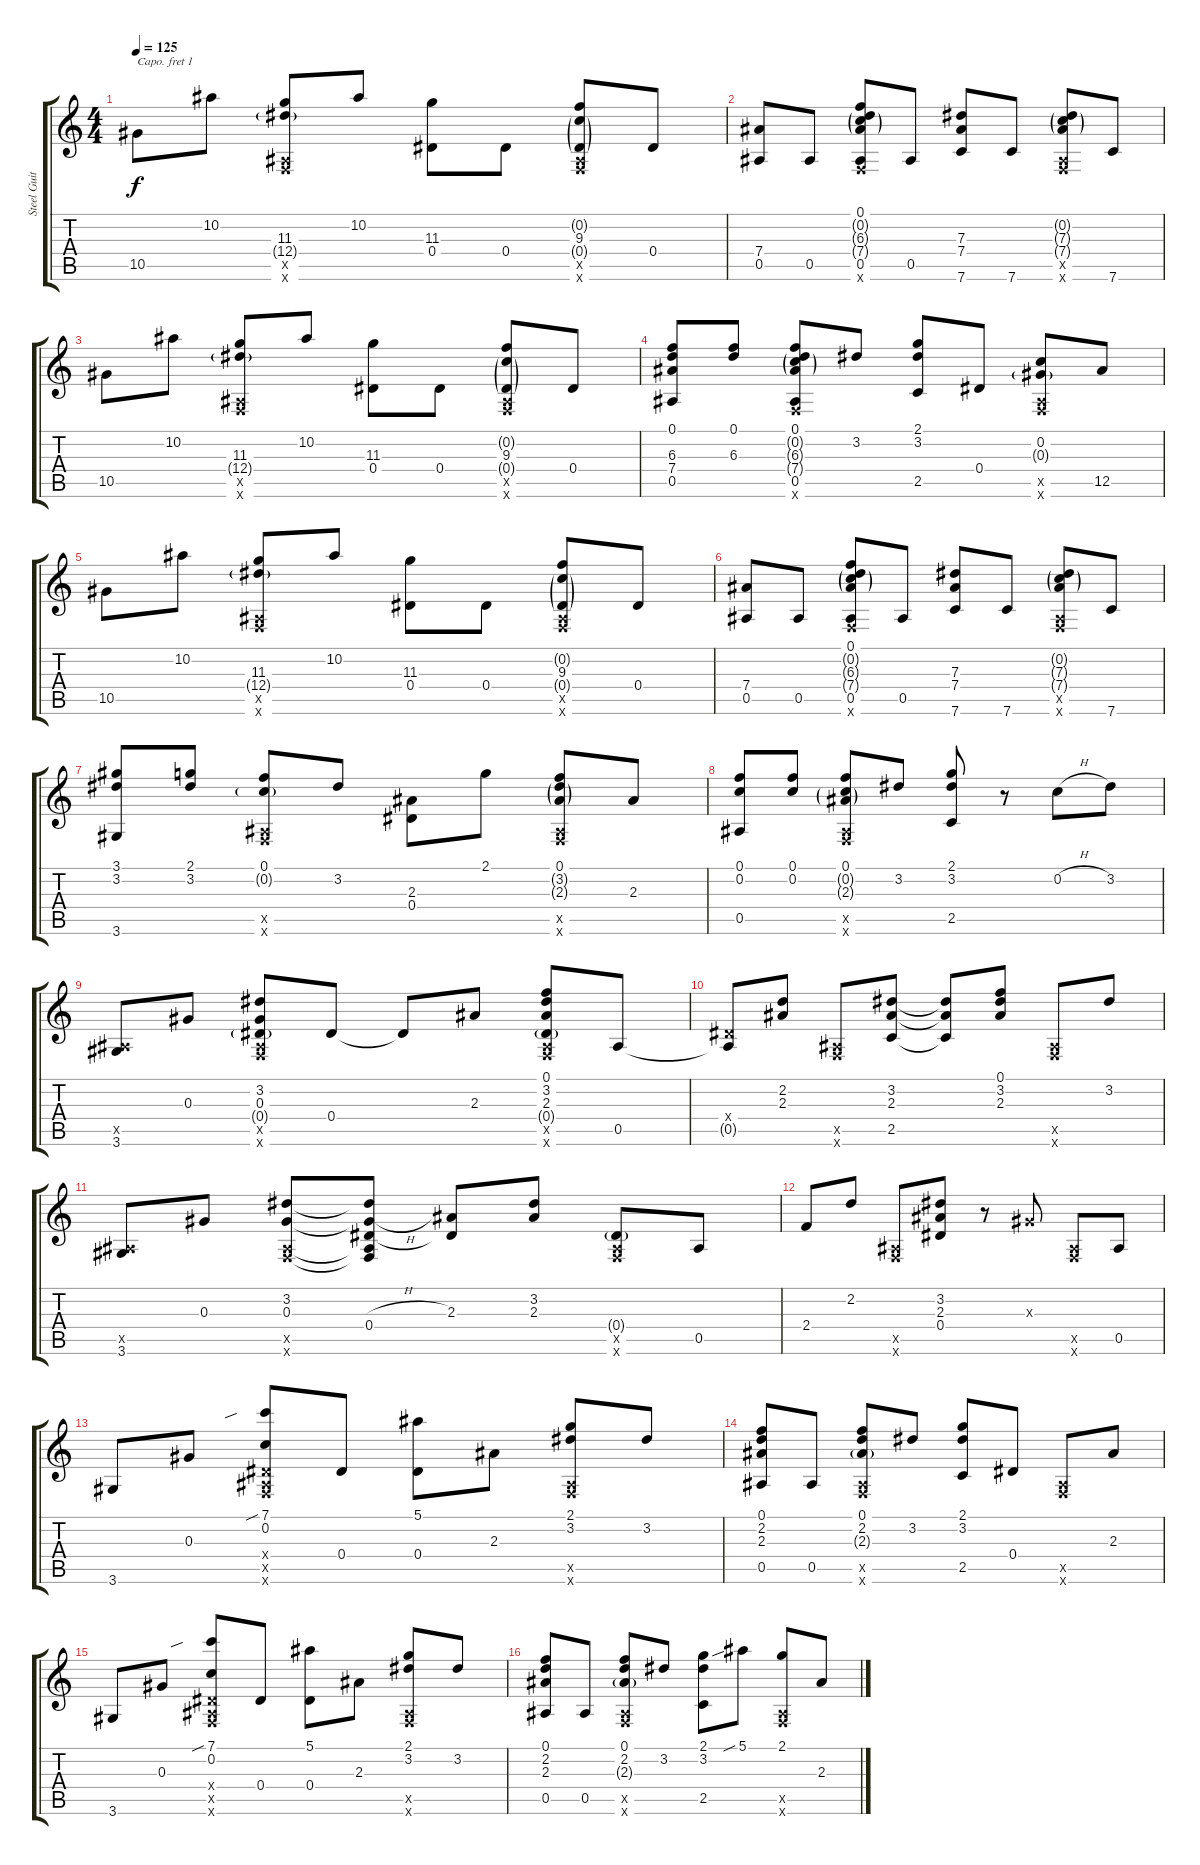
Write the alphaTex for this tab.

\track ("Steel Guitar" "Steel Guit") {instrument acousticguitarsteel}
\staff {score tabs}
\capo 1
\tuning (E4 B3 G3 D3 A2 E2) {hide}
\ts (4 4)
\tempo 125
\clef g2
\ks c
10.5.8{dy f} 10.2.8 (11.3 12.4{g} 0.5{x} 0.6{x}).8 10.2.8 (11.3 0.4).8 0.4.8 (0.2{g} 9.3 0.4{g} 0.5{x} 0.6{x}).8 0.4.8 |
(7.4 0.5).8 0.5.8 (0.1 0.2{g} 6.3{g} 7.4{g} 0.5 0.6{x}).8 0.5.8 (7.3 7.4 7.6).8 7.6.8 (0.2{g} 7.3{g} 7.4{g} 0.5{x} 0.6{x}).8 7.6.8 |
10.5.8 10.2.8 (11.3 12.4{g} 0.5{x} 0.6{x}).8 10.2.8 (11.3 0.4).8 0.4.8 (0.2{g} 9.3 0.4{g} 0.5{x} 0.6{x}).8 0.4.8 |
(0.1 6.3 7.4 0.5).8 (0.1 6.3).8 (0.1 0.2{g} 6.3{g} 7.4{g} 0.5 0.6{x}).8 3.2.8 (2.1 3.2 2.5).8 0.4.8 (0.2 0.3{g} 0.5{x} 0.6{x}).8 12.5.8 |
10.5.8 10.2.8 (11.3 12.4{g} 0.5{x} 0.6{x}).8 10.2.8 (11.3 0.4).8 0.4.8 (0.2{g} 9.3 0.4{g} 0.5{x} 0.6{x}).8 0.4.8 |
(7.4 0.5).8 0.5.8 (0.1 0.2{g} 6.3{g} 7.4{g} 0.5 0.6{x}).8 0.5.8 (7.3 7.4 7.6).8 7.6.8 (0.2{g} 7.3{g} 7.4{g} 0.5{x} 0.6{x}).8 7.6.8 |
(3.1 3.2 3.6).8 (2.1 3.2).8 (0.1 0.2{g} 0.5{x} 0.6{x}).8 3.2.8 (2.3 0.4).8 2.1.8 (0.1 3.2{g} 2.3{g} 0.5{x} 0.6{x}).8 2.3.8 |
(0.1 0.2 0.5).8 (0.1 0.2).8 (0.1 0.2{g} 2.3{g} 0.5{x} 0.6{x}).8 3.2.8 (2.1 3.2 2.5).8 r.8 0.2{h}.8 3.2.8 |
(0.5{x} 3.6).8 0.3.8 (3.2 0.3 0.4{g} 0.5{x} 0.6{x}).8 0.4.8 0.4{t}.8 2.3.8 (0.1 3.2 2.3 0.4{g} 0.5{x} 0.6{x}).8 0.5.8 |
(0.4{x} 0.5{t}).8 (2.2 2.3).8 (0.5{x} 0.6{x}).8 (3.2 2.3 2.5).8 (3.2{t} 2.3{t} 2.5{t}).8 (0.1 3.2 2.3).8 (0.5{x} 0.6{x}).8 3.2.8 |
(0.5{x} 3.6).8 0.3.8 (3.2 0.3 0.5{x} 0.6{x}).8 (3.2{t} 0.3{h t} 0.4 0.5{t} 0.6{t}).8 (2.3 0.4{t}).8 (3.2 2.3).8 (0.4{g} 0.5{x} 0.6{x}).8 0.5.8 |
2.4.8 2.2.8 (0.5{x} 0.6{x}).8 (3.2 2.3 0.4).8 r.8 0.3{x}.8 (0.5{x} 0.6{x}).8 0.5.8 |
3.6.8 0.3.8 (7.1{sib} 0.2 0.4{x} 0.5{x} 0.6{x}).8 0.4.8 (5.1 0.4).8 2.3.8 (2.1 3.2 0.5{x} 0.6{x}).8 3.2.8 |
(0.1 2.2 2.3 0.5).8 0.5.8 (0.1 2.2 2.3{g} 0.5{x} 0.6{x}).8 3.2.8 (2.1 3.2 2.5).8 0.4.8 (0.5{x} 0.6{x}).8 2.3.8 |
3.6.8 0.3.8 (7.1{sib} 0.2 0.4{x} 0.5{x} 0.6{x}).8 0.4.8 (5.1 0.4).8 2.3.8 (2.1 3.2 0.5{x} 0.6{x}).8 3.2.8 |
(0.1 2.2 2.3 0.5).8 0.5.8 (0.1 2.2 2.3{g} 0.5{x} 0.6{x}).8 3.2.8 (2.1 3.2 2.5).8 5.1{sib}.8 (2.1 0.5{x} 0.6{x}).8 2.3.8
